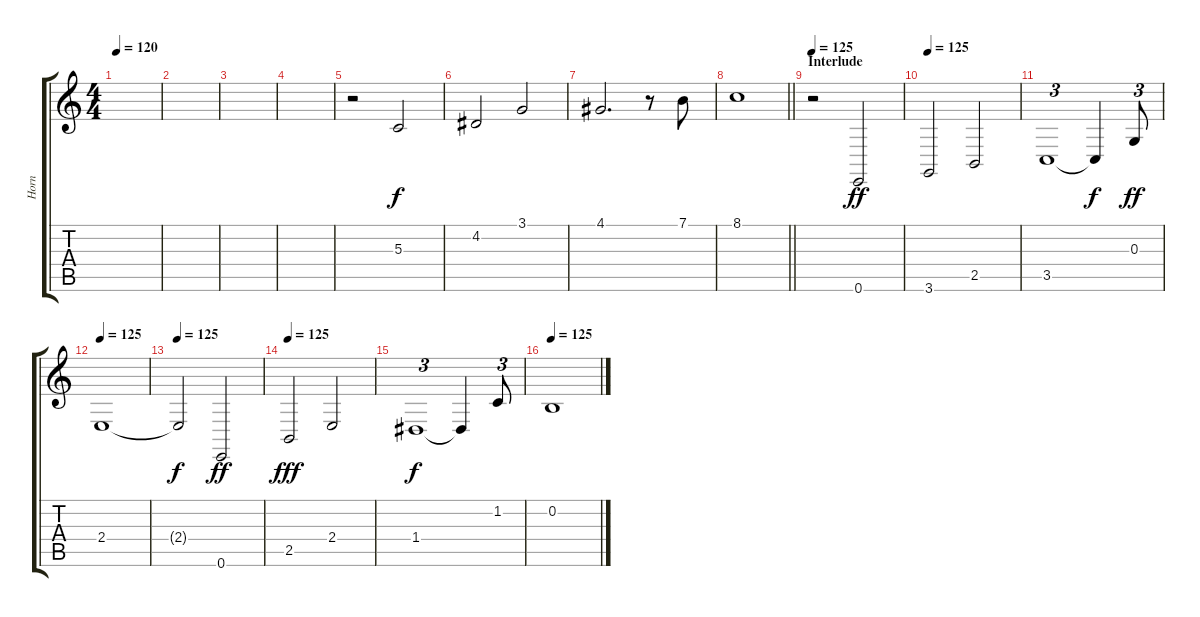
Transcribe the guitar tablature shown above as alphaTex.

\track ("Horn" "Horn") {instrument frenchhorn}
\staff {score tabs}
\tuning (E4 B3 G3 D3 A2 E2) {hide}
\ts (4 4)
\tempo 120
\clef g2
\ks c
|
|
|
|
r.2 5.3.2 |
4.2.2 3.1.2 |
4.1.2{d} r.8 7.1.8 |
\barLineRight lightlight
8.1.1 |
\section ("" "Interlude")
\tempo 125
r.2 0.6.2{dy ff} |
\tempo 125
3.6.2 2.5.2 |
3.5.1{tu (3 2)} 3.5{t}.4{dy f} 0.3.8{tu (3 2) dy ff} |
\tempo 125
2.4.1 |
\tempo 125
2.4{t}.2{dy f} 0.6.2{dy ff} |
\tempo 125
2.5.2{dy fff} 2.4.2 |
1.4.1{tu (3 2) dy f} 1.4{t}.4 1.2.8{tu (3 2)} |
\tempo 125
0.2.1
